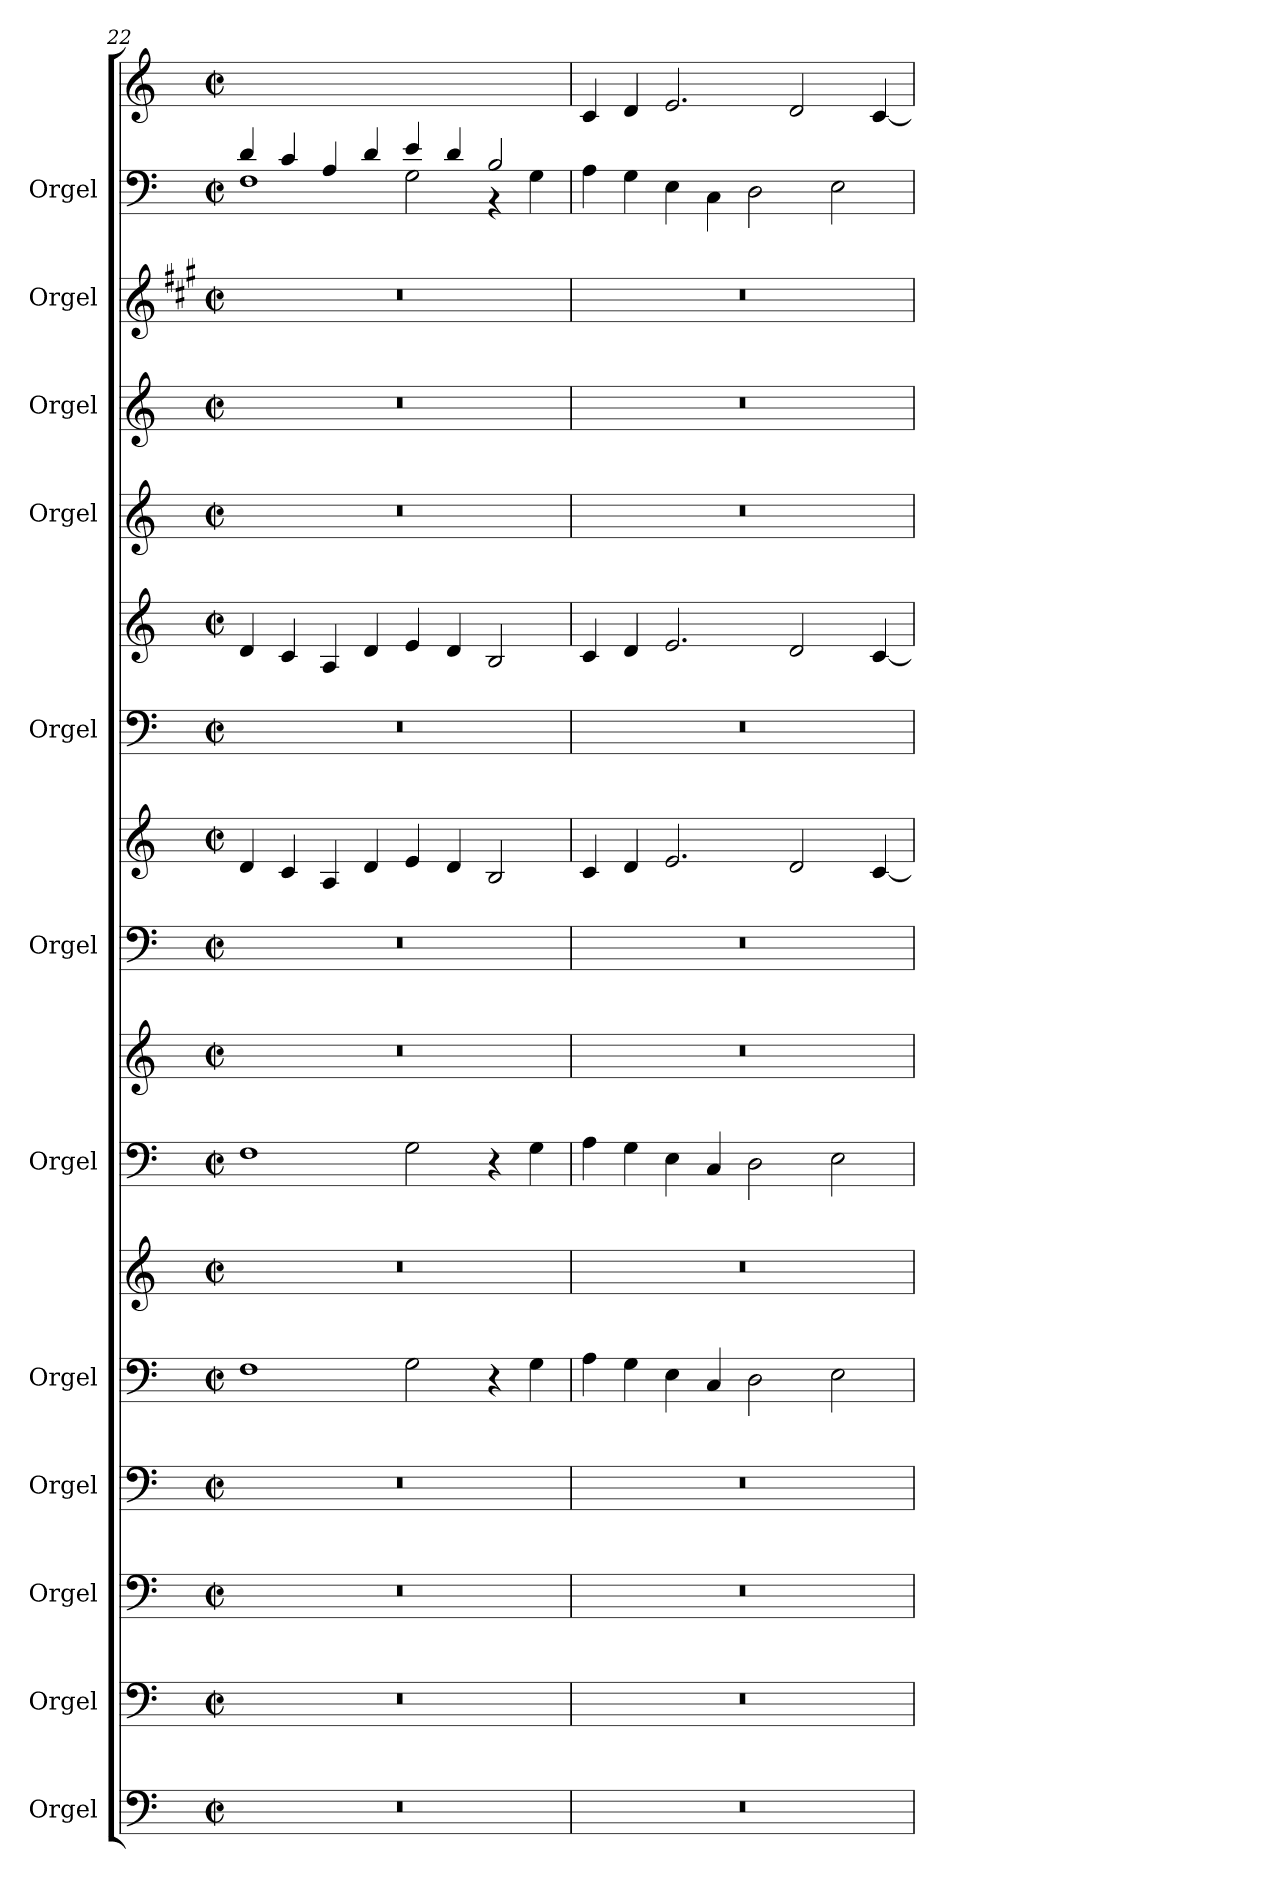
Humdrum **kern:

**kern	**kern	**kern	**kern	**kern	**kern	**kern	**kern	**kern	**kern	**kern	**kern	**kern	**kern	**kern	**kern	**kern
*part12	*part11	*part10	*part9	*part8	*part8	*part7	*part7	*part6	*part6	*part5	*part5	*part4	*part3	*part2	*part1	*part1
*staff17	*staff16	*staff15	*staff14	*staff13	*staff12	*staff11	*staff10	*staff9	*staff8	*staff7	*staff6	*staff5	*staff4	*staff3	*staff2	*staff1
*I"Orgel	*I"Orgel	*I"Orgel	*I"Orgel	*I"Orgel	*	*I"Orgel	*	*I"Orgel	*	*I"Orgel	*	*I"Orgel	*I"Orgel	*I"Orgel	*I"Orgel	*
*I'Org.	*I'Org.	*I'Org.	*I'Org.	*I'Org.	*	*I'Org.	*	*I'Org.	*	*I'Org.	*	*I'Org.	*I'Org.	*I'Org.	*	*
*clefF4	*clefF4	*clefF4	*clefF4	*clefF4	*clefG2	*clefF4	*clefG2	*clefF4	*clefG2	*clefF4	*clefG2	*clefG2	*clefG2	*clefG2	*clefF4	*clefG2
*	*	*	*	*	*	*	*	*	*	*	*	*	*	*ITrd5c9	*	*
*k[]	*k[]	*k[]	*k[]	*k[]	*k[]	*k[]	*k[]	*k[]	*k[]	*k[]	*k[]	*k[]	*k[]	*k[]	*k[]	*k[]
*M4/2	*M4/2	*M4/2	*M4/2	*M4/2	*M4/2	*M4/2	*M4/2	*M4/2	*M4/2	*M4/2	*M4/2	*M4/2	*M4/2	*M4/2	*M4/2	*M4/2
*met(c|)	*met(c|)	*met(c|)	*met(c|)	*met(c|)	*met(c|)	*met(c|)	*met(c|)	*met(c|)	*met(c|)	*met(c|)	*met(c|)	*met(c|)	*met(c|)	*met(c|)	*met(c|)	*met(c|)
=22	=22	=22	=22	=22	=22	=22	=22	=22	=22	=22	=22	=22	=22	=22	=22	=22
*	*	*	*	*	*	*	*	*	*	*	*	*	*	*	*^	*
0r	0r	0r	0r	1F	0r	1F	0r	0r	4d/	0r	4d/	0r	0r	0r	4d/	1F	0ryy
.	.	.	.	.	.	.	.	.	4c/	.	4c/	.	.	.	4c/	.	.
.	.	.	.	.	.	.	.	.	4A/	.	4A/	.	.	.	4A/	.	.
.	.	.	.	.	.	.	.	.	4d/	.	4d/	.	.	.	4d/	.	.
.	.	.	.	2G\	.	2G\	.	.	4e/	.	4e/	.	.	.	4e/	2G\	.
.	.	.	.	.	.	.	.	.	4d/	.	4d/	.	.	.	4d/	.	.
.	.	.	.	4r	.	4r	.	.	2B/	.	2B/	.	.	.	2B/	4rBB	.
.	.	.	.	4G\	.	4G\	.	.	.	.	.	.	.	.	.	4G\	.
*	*	*	*	*	*	*	*	*	*	*	*	*	*	*	*v	*v	*
=23	=23	=23	=23	=23	=23	=23	=23	=23	=23	=23	=23	=23	=23	=23	=23	=23
0r	0r	0r	0r	4A\	0r	4A\	0r	0r	4c/	0r	4c/	0r	0r	0r	4A\	4c/
.	.	.	.	4G\	.	4G\	.	.	4d/	.	4d/	.	.	.	4G\	4d/
.	.	.	.	4E\	.	4E\	.	.	2.e/	.	2.e/	.	.	.	4E\	2.e/
.	.	.	.	4C/	.	4C/	.	.	.	.	.	.	.	.	4C\	.
.	.	.	.	2D\	.	2D\	.	.	.	.	.	.	.	.	2D\	.
.	.	.	.	.	.	.	.	.	2d/	.	2d/	.	.	.	.	2d/
.	.	.	.	2E\	.	2E\	.	.	.	.	.	.	.	.	2E\	.
.	.	.	.	.	.	.	.	.	[4c/	.	[4c/	.	.	.	.	[4c/
=	=	=	=	=	=	=	=	=	=	=	=	=	=	=	=	=
*-	*-	*-	*-	*-	*-	*-	*-	*-	*-	*-	*-	*-	*-	*-	*-	*-
